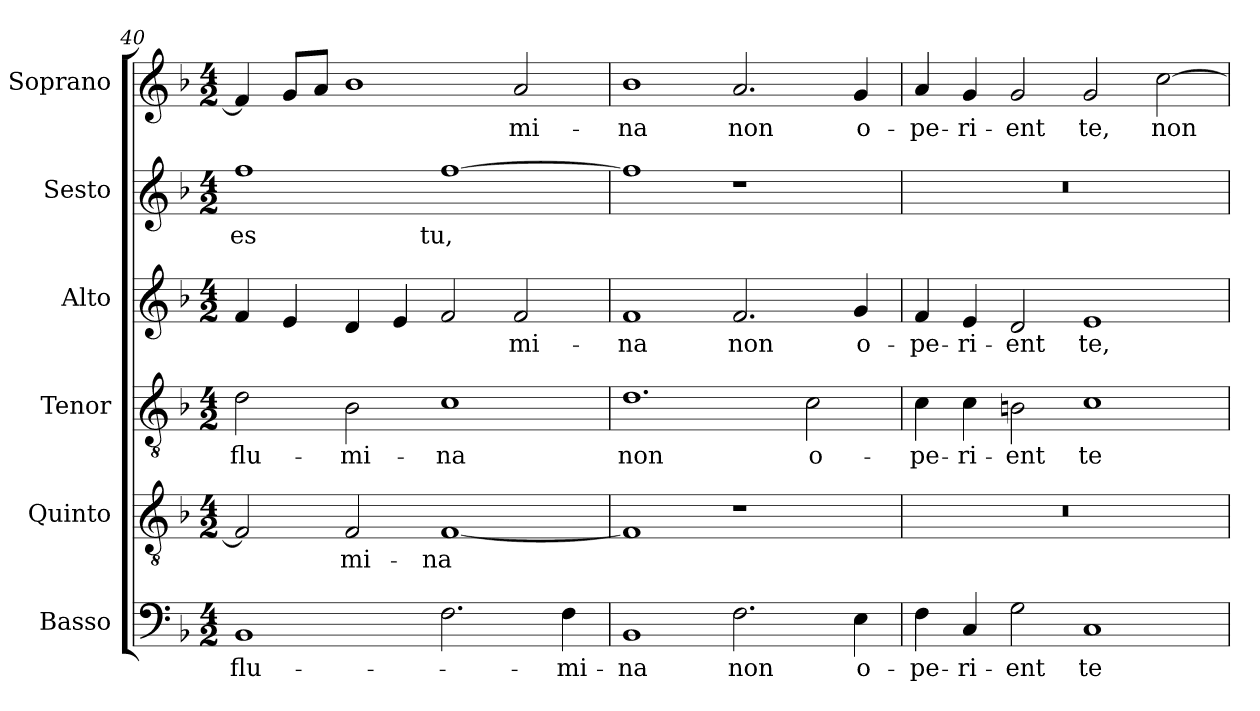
**kern	**text	**kern	**text	**kern	**text	**kern	**text	**kern	**text	**kern	**text
*part6	*part6	*part5	*part5	*part4	*part4	*part3	*part3	*part2	*part2	*part1	*part1
*staff6	*staff6	*staff5	*staff5	*staff4	*staff4	*staff3	*staff3	*staff2	*staff2	*staff1	*staff1
*I"Basso	*	*I"Quinto	*	*I"Tenor	*	*I"Alto	*	*I"Sesto	*	*I"Soprano	*
*I'B.	*	*I'Q.	*	*I'T.	*	*I'A.	*	*I'Ss.	*	*I'S.	*
*clefF4	*	*clefGv2	*	*clefGv2	*	*clefG2	*	*clefG2	*	*clefG2	*
*	*	*ITrd7c12	*	*ITrd7c12	*	*	*	*	*	*	*
*k[b-]	*	*k[b-]	*	*k[b-]	*	*k[b-]	*	*k[b-]	*	*k[b-]	*
*F:	*	*F:	*	*F:	*	*F:	*	*F:	*	*F:	*
*M4/2	*	*M4/2	*	*M4/2	*	*M4/2	*	*M4/2	*	*M4/2	*
=40	=40	=40	=40	=40	=40	=40	=40	=40	=40	=40	=40
!	!LO:LY:b:color=#000000	!	!	!	!	!	!	!	!	!	!
!	!	!	!	!	!LO:LY:b:color=#000000	!	!	!	!	!	!
!	!	!	!	!	!	!	!	!	!LO:LY:b:color=#000000	!	!
1BB-i	flu-	2FFi/]	.	2Di\	flu-	4fi/	.	1ffi	es	4fi/]	.
.	.	.	.	.	.	4ei/	.	.	.	8gi/L	.
.	.	.	.	.	.	.	.	.	.	8ai/J	.
!	!	!	!LO:LY:b:color=#000000	!	!	!	!	!	!	!	!
!	!	!	!	!	!LO:LY:b:color=#000000	!	!	!	!	!	!
.	.	2FFi/	-mi-	2BB-i\	-mi-	4di/	.	.	.	1b-i	.
.	.	.	.	.	.	4ei/	.	.	.	.	.
!	!	!	!LO:LY:b:color=#000000	!	!	!	!	!	!	!	!
!	!	!	!	!	!LO:LY:b:color=#000000	!	!	!	!	!	!
!	!	!	!	!	!	!	!	!	!LO:LY:b:color=#000000	!	!
2.Fi\	.	[1FFi	-na	1Ci	-na	2fi/	.	[1ffi	tu,	.	.
!	!	!	!	!	!	!	!LO:LY:b:color=#000000	!	!	!	!
!	!	!	!	!	!	!	!	!	!	!	!LO:LY:b:color=#000000
.	.	.	.	.	.	2fi/	-mi-	.	.	2ai/	-mi-
!	!LO:LY:b:color=#000000	!	!	!	!	!	!	!	!	!	!
4Fi\	-mi-	.	.	.	.	.	.	.	.	.	.
=41	=41	=41	=41	=41	=41	=41	=41	=41	=41	=41	=41
!	!LO:LY:b:color=#000000	!	!	!	!	!	!	!	!	!	!
!	!	!	!	!	!LO:LY:b:color=#000000	!	!	!	!	!	!
!	!	!	!	!	!	!	!LO:LY:b:color=#000000	!	!	!	!
!	!	!	!	!	!	!	!	!	!	!	!LO:LY:b:color=#000000
1BB-i	-na	1FFi]	.	1.Di	non	1fi	-na	1ffi]	.	1b-i	-na
!	!LO:LY:b:color=#000000	!	!	!	!	!	!	!	!	!	!
!	!	!	!	!	!	!	!LO:LY:b:color=#000000	!	!	!	!
!	!	!	!	!	!	!	!	!	!	!	!LO:LY:b:color=#000000
2.Fi\	non	1r	.	.	.	2.fi/	non	1r	.	2.ai/	non
!	!	!	!	!	!LO:LY:b:color=#000000	!	!	!	!	!	!
.	.	.	.	2Ci\	o-	.	.	.	.	.	.
!	!LO:LY:b:color=#000000	!	!	!	!	!	!	!	!	!	!
!	!	!	!	!	!	!	!LO:LY:b:color=#000000	!	!	!	!
!	!	!	!	!	!	!	!	!	!	!	!LO:LY:b:color=#000000
4Ei\	o-	.	.	.	.	4gi/	o-	.	.	4gi/	o-
!!LO:LB:g=z
=42	=42	=42	=42	=42	=42	=42	=42	=42	=42	=42	=42
!	!LO:LY:b:color=#000000	!LO:N:vis=1	!	!	!	!	!	!	!	!	!
!	!	!	!	!	!LO:LY:b:color=#000000	!	!	!	!	!	!
!	!	!	!	!	!	!	!LO:LY:b:color=#000000	!LO:N:vis=1	!	!	!
!	!	!	!	!	!	!	!	!	!	!	!LO:LY:b:color=#000000
4Fi\	-pe-	0r	.	4Ci\	-pe-	4fi/	-pe-	0r	.	4ai/	-pe-
!	!LO:LY:b:color=#000000	!	!	!	!	!	!	!	!	!	!
!	!	!	!	!	!LO:LY:b:color=#000000	!	!	!	!	!	!
!	!	!	!	!	!	!	!LO:LY:b:color=#000000	!	!	!	!
!	!	!	!	!	!	!	!	!	!	!	!LO:LY:b:color=#000000
4Ci/	-ri-	.	.	4Ci\	-ri-	4ei/	-ri-	.	.	4gi/	-ri-
!	!LO:LY:b:color=#000000	!	!	!	!	!	!	!	!	!	!
!	!	!	!	!	!LO:LY:b:color=#000000	!	!	!	!	!	!
!	!	!	!	!	!	!	!LO:LY:b:color=#000000	!	!	!	!
!	!	!	!	!	!	!	!	!	!	!	!LO:LY:b:color=#000000
2Gi\	-ent	.	.	2BBni\	-ent	2di/	-ent	.	.	2gi/	-ent
!	!LO:LY:b:color=#000000	!	!	!	!	!	!	!	!	!	!
!	!	!	!	!	!LO:LY:b:color=#000000	!	!	!	!	!	!
!	!	!	!	!	!	!	!LO:LY:b:color=#000000	!	!	!	!
!	!	!	!	!	!	!	!	!	!	!	!LO:LY:b:color=#000000
1Ci	te	.	.	1Ci	te	1ei	te,	.	.	2gi/	te,
!	!	!	!	!	!	!	!	!	!	!	!LO:LY:b:color=#000000
.	.	.	.	.	.	.	.	.	.	[2cci\	non
=	=	=	=	=	=	=	=	=	=	=	=
*-	*-	*-	*-	*-	*-	*-	*-	*-	*-	*-	*-
